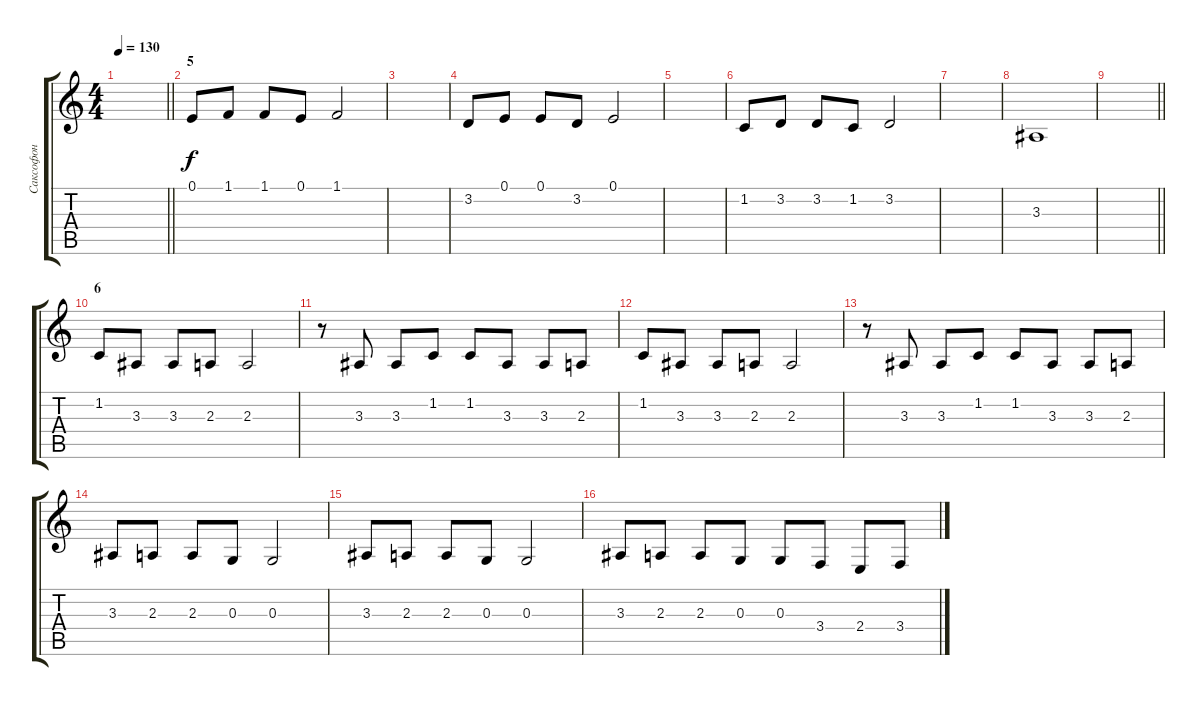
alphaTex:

\track ("Саксофон" "Саксофон") {instrument altosax}
\staff {score tabs}
\tuning (E4 B3 G3 D3 A2 E2) {hide}
\ts (4 4)
\tempo 130
\clef g2
\barLineRight lightlight
\ks c
|
\section ("" "5")
0.1.8 1.1.8 1.1.8 0.1.8 1.1.2 |
|
3.2.8 0.1.8 0.1.8 3.2.8 0.1.2 |
|
1.2.8 3.2.8 3.2.8 1.2.8 3.2.2 |
|
3.3.1 |
\barLineRight lightlight
|
\section ("" "6")
1.2.8 3.3.8 3.3.8 2.3.8 2.3.2 |
r.8 3.3.8 3.3.8 1.2.8 1.2.8 3.3.8 3.3.8 2.3.8 |
1.2.8 3.3.8 3.3.8 2.3.8 2.3.2 |
r.8 3.3.8 3.3.8 1.2.8 1.2.8 3.3.8 3.3.8 2.3.8 |
3.3.8 2.3.8 2.3.8 0.3.8 0.3.2 |
3.3.8 2.3.8 2.3.8 0.3.8 0.3.2 |
3.3.8 2.3.8 2.3.8 0.3.8 0.3.8 3.4.8 2.4.8 3.4.8
